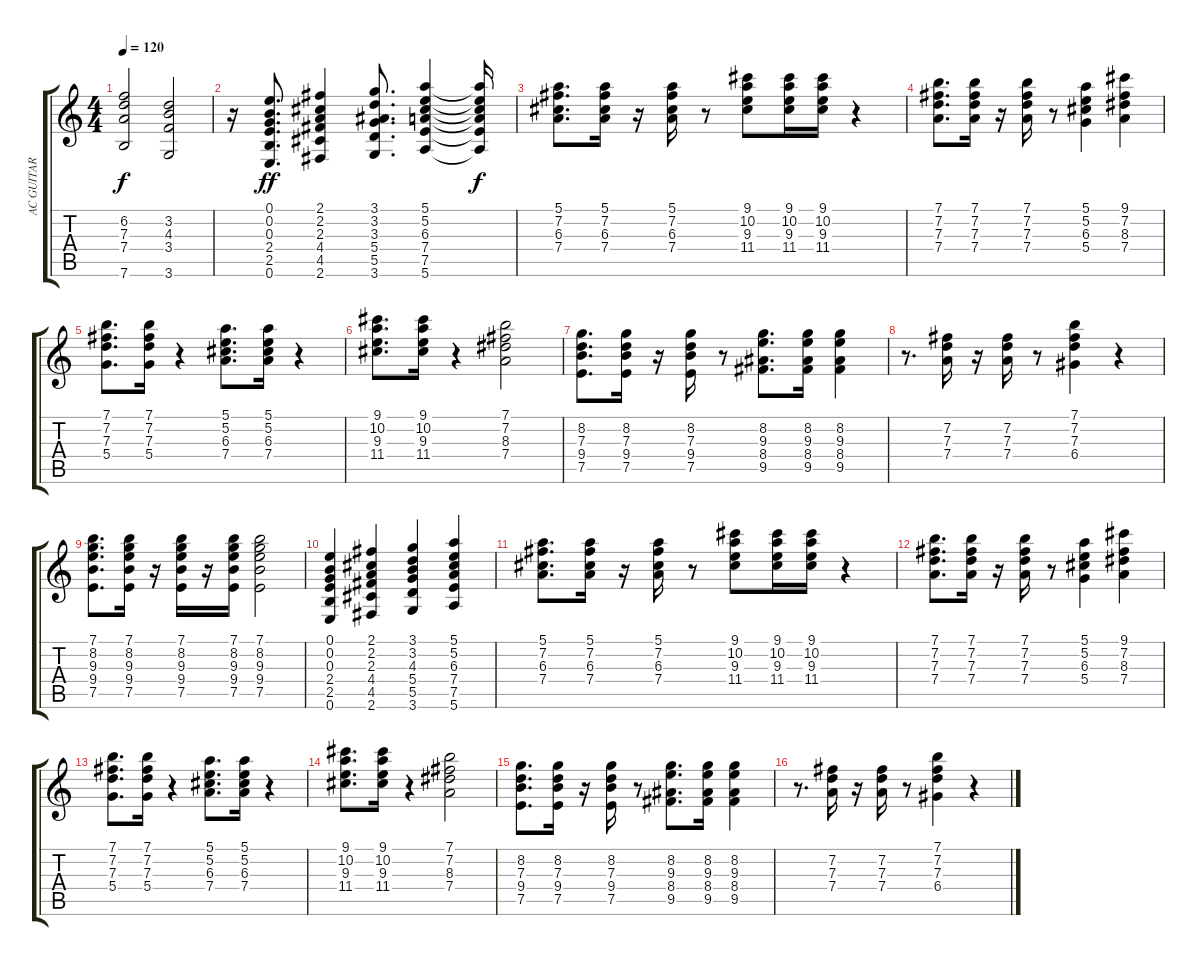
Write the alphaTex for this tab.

\track ("AC GUITAR" "AC GUITAR") {instrument acousticguitarsteel}
\staff {score tabs}
\tuning (E4 B3 G3 D3 A2 E2) {hide}
\ts (4 4)
\tempo 120
\clef g2
\ks c
(6.2 7.3 7.4 7.6).2{dy f} (3.2 4.3 3.4 3.6).2 |
r.16 (0.1 0.2 0.3 2.4 2.5 0.6).8{d dy ff} (2.1 2.2 2.3 4.4 4.5 2.6).4 (3.1 3.2 3.3 5.4 5.5 3.6).8{d} (5.1 5.2 6.3 7.4 7.5 5.6).4 (5.1{t} 5.2{t} 6.3{t} 7.4{t} 7.5{t} 5.6{t}).16{dy f} |
(5.1 7.2 6.3 7.4).8{d} (5.1 7.2 6.3 7.4).16 r.16 (5.1 7.2 6.3 7.4).16 r.8 (9.1 10.2 9.3 11.4).8 (9.1 10.2 9.3 11.4).16 (9.1 10.2 9.3 11.4).16 r.4 |
(7.1 7.2 7.3 7.4).8{d} (7.1 7.2 7.3 7.4).16 r.16 (7.1 7.2 7.3 7.4).16 r.8 (5.1 5.2 6.3 5.4).4 (9.1 7.2 8.3 7.4).4 |
(7.1 7.2 7.3 5.4).8{d} (7.1 7.2 7.3 5.4).16 r.4 (5.1 5.2 6.3 7.4).8{d} (5.1 5.2 6.3 7.4).16 r.4 |
(9.1 10.2 9.3 11.4).8{d} (9.1 10.2 9.3 11.4).16 r.4 (7.1 7.2 8.3 7.4).2 |
(8.2 7.3 9.4 7.5).8{d} (8.2 7.3 9.4 7.5).16 r.16 (8.2 7.3 9.4 7.5).16 r.8 (8.2 9.3 8.4 9.5).8{d} (8.2 9.3 8.4 9.5).16 (8.2 9.3 8.4 9.5).4 |
r.8{d} (7.2 7.3 7.4).16 r.16 (7.2 7.3 7.4).16 r.8 (7.1 7.2 7.3 6.4).4 r.4 |
(7.1 8.2 9.3 9.4 7.5).8{d} (7.1 8.2 9.3 9.4 7.5).16 r.16 (7.1 8.2 9.3 9.4 7.5).16 r.16 (7.1 8.2 9.3 9.4 7.5).16 (7.1 8.2 9.3 9.4 7.5).2 |
(0.1 0.2 0.3 2.4 2.5 0.6).4 (2.1 2.2 2.3 4.4 4.5 2.6).4 (3.1 3.2 4.3 5.4 5.5 3.6).4 (5.1 5.2 6.3 7.4 7.5 5.6).4 |
(5.1 7.2 6.3 7.4).8{d} (5.1 7.2 6.3 7.4).16 r.16 (5.1 7.2 6.3 7.4).16 r.8 (9.1 10.2 9.3 11.4).8 (9.1 10.2 9.3 11.4).16 (9.1 10.2 9.3 11.4).16 r.4 |
(7.1 7.2 7.3 7.4).8{d} (7.1 7.2 7.3 7.4).16 r.16 (7.1 7.2 7.3 7.4).16 r.8 (5.1 5.2 6.3 5.4).4 (9.1 7.2 8.3 7.4).4 |
(7.1 7.2 7.3 5.4).8{d} (7.1 7.2 7.3 5.4).16 r.4 (5.1 5.2 6.3 7.4).8{d} (5.1 5.2 6.3 7.4).16 r.4 |
(9.1 10.2 9.3 11.4).8{d} (9.1 10.2 9.3 11.4).16 r.4 (7.1 7.2 8.3 7.4).2 |
(8.2 7.3 9.4 7.5).8{d} (8.2 7.3 9.4 7.5).16 r.16 (8.2 7.3 9.4 7.5).16 r.8 (8.2 9.3 8.4 9.5).8{d} (8.2 9.3 8.4 9.5).16 (8.2 9.3 8.4 9.5).4 |
r.8{d} (7.2 7.3 7.4).16 r.16 (7.2 7.3 7.4).16 r.8 (7.1 7.2 7.3 6.4).4 r.4
